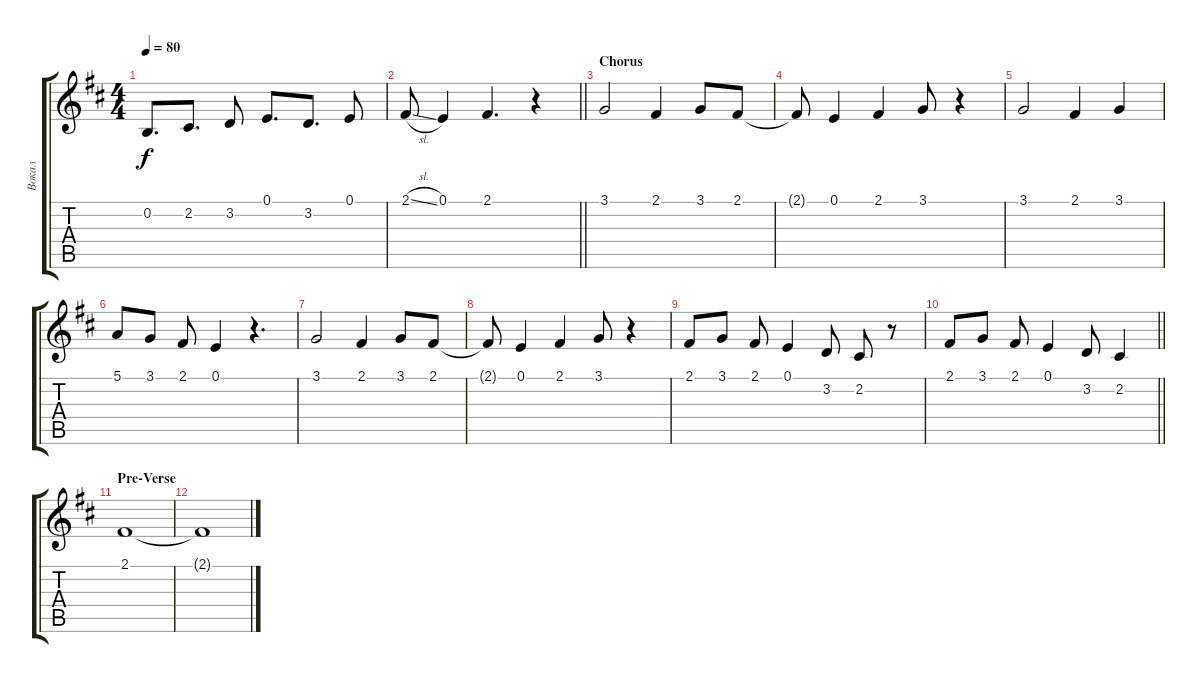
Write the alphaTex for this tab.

\track ("Вокал" "Вокал") {instrument trumpet}
\staff {score tabs}
\tuning (E4 B3 G3 D3 A2 E2) {hide}
\ts (4 4)
\tempo 80
\clef g2
\ks bminor
0.2.8{d dy f} 2.2.8{d} 3.2.8 0.1.8{d} 3.2.8{d} 0.1.8 |
\barLineRight lightlight
2.1{sl}.8 0.1.4 2.1.4{d} r.4 |
\section ("" "Chorus")
3.1.2 2.1.4 3.1.8 2.1.8 |
2.1{t}.8 0.1.4 2.1.4 3.1.8 r.4 |
3.1.2 2.1.4 3.1.4 |
5.1.8 3.1.8 2.1.8 0.1.4 r.4{d} |
3.1.2 2.1.4 3.1.8 2.1.8 |
2.1{t}.8 0.1.4 2.1.4 3.1.8 r.4 |
2.1.8 3.1.8 2.1.8 0.1.4 3.2.8 2.2.8 r.8 |
\barLineRight lightlight
2.1.8 3.1.8 2.1.8 0.1.4 3.2.8 2.2.4 |
\section ("" "Pre-Verse")
2.1.1{volume 0} |
2.1{t}.1
